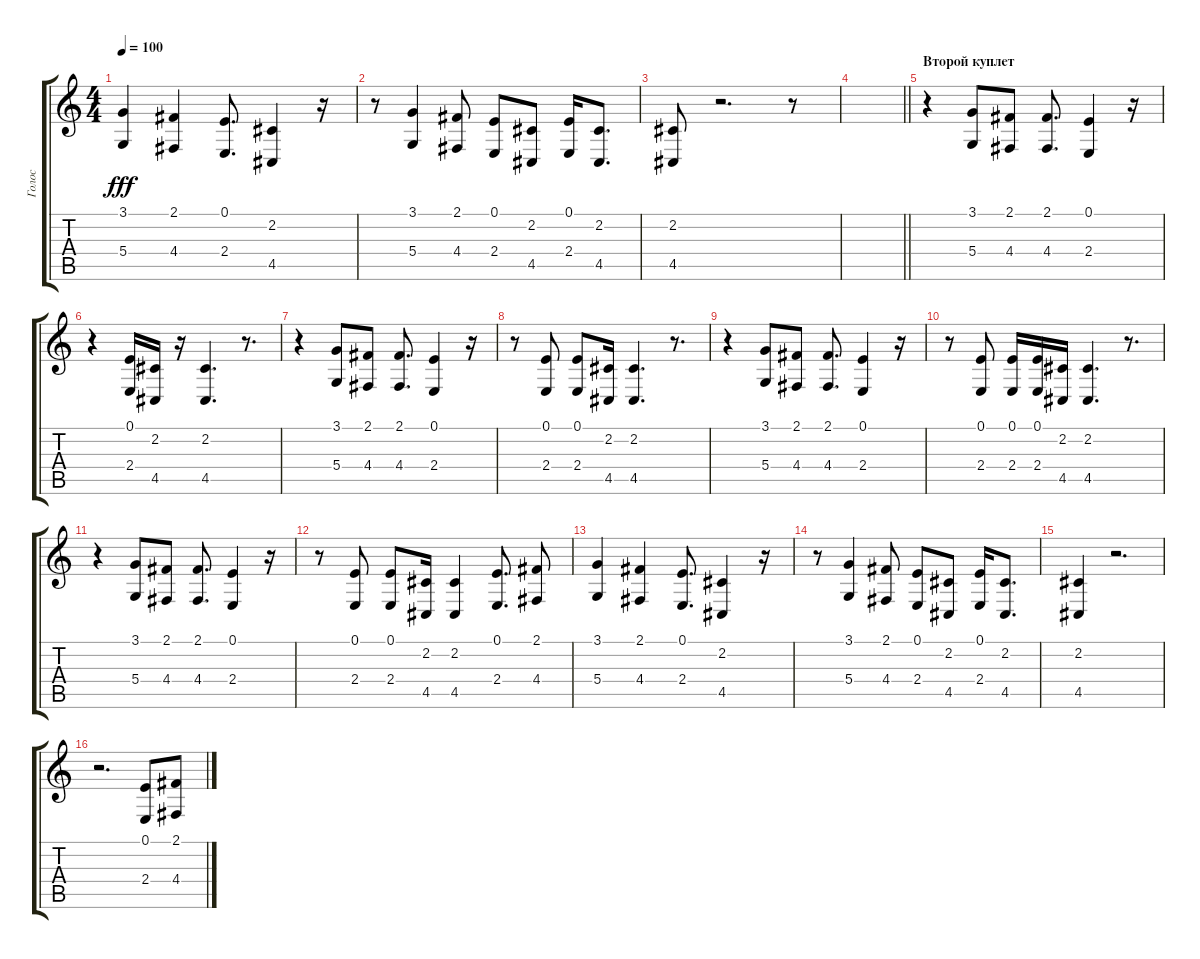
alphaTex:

\track ("Голос" "Голос") {instrument trombone}
\staff {score tabs}
\tuning (E4 B3 G3 D3 A2 E2) {hide}
\ts (4 4)
\tempo 100
\clef g2
\ks c
(3.1 5.4).4{dy fff} (2.1 4.4).4 (0.1 2.4).8{d} (2.2 4.5).4 r.16 |
r.8 (3.1 5.4).4 (2.1 4.4).8 (0.1 2.4).8 (2.2 4.5).8 (0.1 2.4).16 (2.2 4.5).8{d} |
(2.2 4.5).8 r.2{d} r.8 |
\barLineRight lightlight
|
\section ("" "Второй куплет")
r.4 (3.1 5.4).8 (2.1 4.4).8 (2.1 4.4).8{d} (0.1 2.4).4 r.16 |
r.4 (0.1 2.4).16 (2.2 4.5).16 r.16 (2.2 4.5).4{d} r.8{d} |
r.4 (3.1 5.4).8 (2.1 4.4).8 (2.1 4.4).8{d} (0.1 2.4).4 r.16 |
r.8 (0.1 2.4).8 (0.1 2.4).8 (2.2 4.5).16 (2.2 4.5).4{d} r.8{d} |
r.4 (3.1 5.4).8 (2.1 4.4).8 (2.1 4.4).8{d} (0.1 2.4).4 r.16 |
r.8 (0.1 2.4).8 (0.1 2.4).16 (0.1 2.4).16 (2.2 4.5).16 (2.2 4.5).4{d} r.8{d} |
r.4 (3.1 5.4).8 (2.1 4.4).8 (2.1 4.4).8{d} (0.1 2.4).4 r.16 |
r.8 (0.1 2.4).8 (0.1 2.4).8 (2.2 4.5).16 (2.2 4.5).4 (0.1 2.4).8{d} (2.1 4.4).8 |
(3.1 5.4).4 (2.1 4.4).4 (0.1 2.4).8{d} (2.2 4.5).4 r.16 |
r.8 (3.1 5.4).4 (2.1 4.4).8 (0.1 2.4).8 (2.2 4.5).8 (0.1 2.4).16 (2.2 4.5).8{d} |
(2.2 4.5).4 r.2{d} |
r.2{d} (0.1 2.4).8 (2.1 4.4).8
